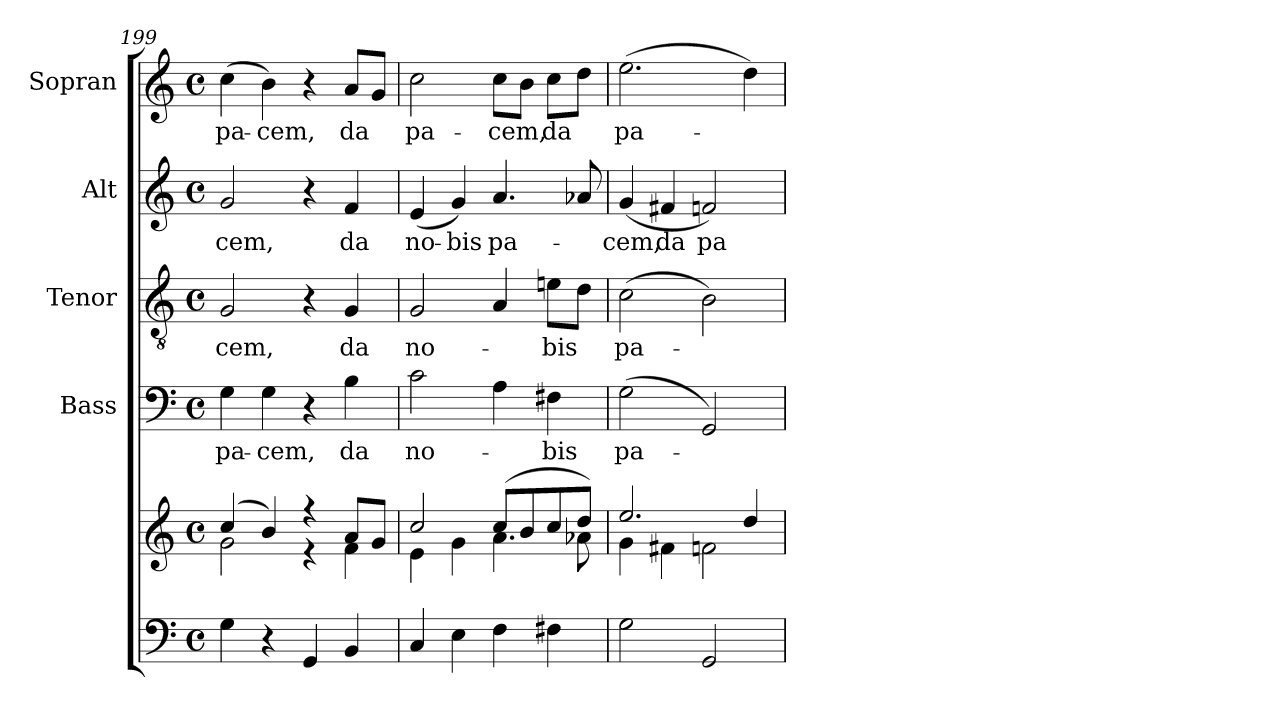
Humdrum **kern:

**kern	**kern	**kern	**text	**kern	**text	**kern	**text	**kern	**text
*part5	*part5	*part4	*part4	*part3	*part3	*part2	*part2	*part1	*part1
*staff6	*staff5	*staff4	*staff4	*staff3	*staff3	*staff2	*staff2	*staff1	*staff1
*	*	*I"Bass	*	*I"Tenor	*	*I"Alt	*	*I"Sopran	*
*	*	*I'B.	*	*I'T.	*	*I'A.	*	*I'S.	*
*clefF4	*clefG2	*clefF4	*	*clefGv2	*	*clefG2	*	*clefG2	*
*k[]	*k[]	*k[]	*	*k[]	*	*k[]	*	*k[]	*
*C:	*C:	*C:	*	*C:	*	*C:	*	*C:	*
*M4/4	*M4/4	*M4/4	*	*M4/4	*	*M4/4	*	*M4/4	*
*met(c)	*met(c)	*met(c)	*	*met(c)	*	*met(c)	*	*met(c)	*
=199	=199	=199	=199	=199	=199	=199	=199	=199	=199
*	*^	*	*	*	*	*	*	*	*
!	!	!	!	!LO:LY:b	!	!LO:LY:b	!	!LO:LY:b	!	!LO:LY:b
4G\	(4cc/	2g\	4G\	pa-	2G/	-cem,	2g/	-cem,	(>4cc\	pa-
!	!	!	!	!LO:LY:b	!	!	!	!	!	!LO:LY:b
4r	4b/)	.	4G\	-cem,	.	.	.	.	4b\)	-cem,
4GG/	4r	4r	4r	.	4r	.	4r	.	4r	.
!	!	!	!	!LO:LY:b	!	!LO:LY:b	!	!LO:LY:b	!	!LO:LY:b
4BB/	8a/L	4f\	4B\	da	4G/	da	4f/	da	8a/L	da
.	8g/J	.	.	.	.	.	.	.	8g/J	.
!!LO:LB:g=z
=200	=200	=200	=200	=200	=200	=200	=200	=200	=200	=200
!	!	!	!	!LO:LY:b	!	!LO:LY:b	!	!LO:LY:b	!	!LO:LY:b
4C/	2cc/	4e\	2c\	no-	2G/	no-	(<4e/	no-	2cc\	pa-
!	!	!	!	!	!	!	!	!LO:LY:b	!	!
4E\	.	4g\	.	.	.	.	4g/)	-bis	.	.
!	!	!	!	!	!	!	!	!LO:LY:b	!	!LO:LY:b
4F\	(>8cc/L	4.a\	4A\	.	4A/	.	4.a/	pa-	8cc\L	-cem,
.	8b/	.	.	.	.	.	.	.	8b\J	.
!	!	!	!	!LO:LY:b	!	!LO:LY:b	!	!	!	!LO:LY:b
4F#X\	8cc/	.	4F#X\	-bis	8en\L	-bis	.	.	8cc\L	da
.	8dd/J)	8a-X\	.	.	8d\J	.	8a-X/	.	8dd\J	.
=201	=201	=201	=201	=201	=201	=201	=201	=201	=201	=201
!	!	!	!	!LO:LY:b	!	!LO:LY:b	!	!LO:LY:b	!	!LO:LY:b
2G\	2.ee/	4g\	(>2G\	pa-	(>2c\	pa-	(<4g/	-cem,	(>2.ee\	pa-
!	!	!	!	!	!	!	!	!LO:LY:b	!	!
.	.	4f#X\	.	.	.	.	4f#X/	da	.	.
!	!	!	!	!	!	!	!	!LO:LY:b	!	!
2GG/	.	2fn\	2GG/)	.	2B\)	.	2fn/)	pa-	.	.
.	4dd/	.	.	.	.	.	.	.	4dd\)	.
*	*v	*v	*	*	*	*	*	*	*	*
=	=	=	=	=	=	=	=	=	=
*-	*-	*-	*-	*-	*-	*-	*-	*-	*-
